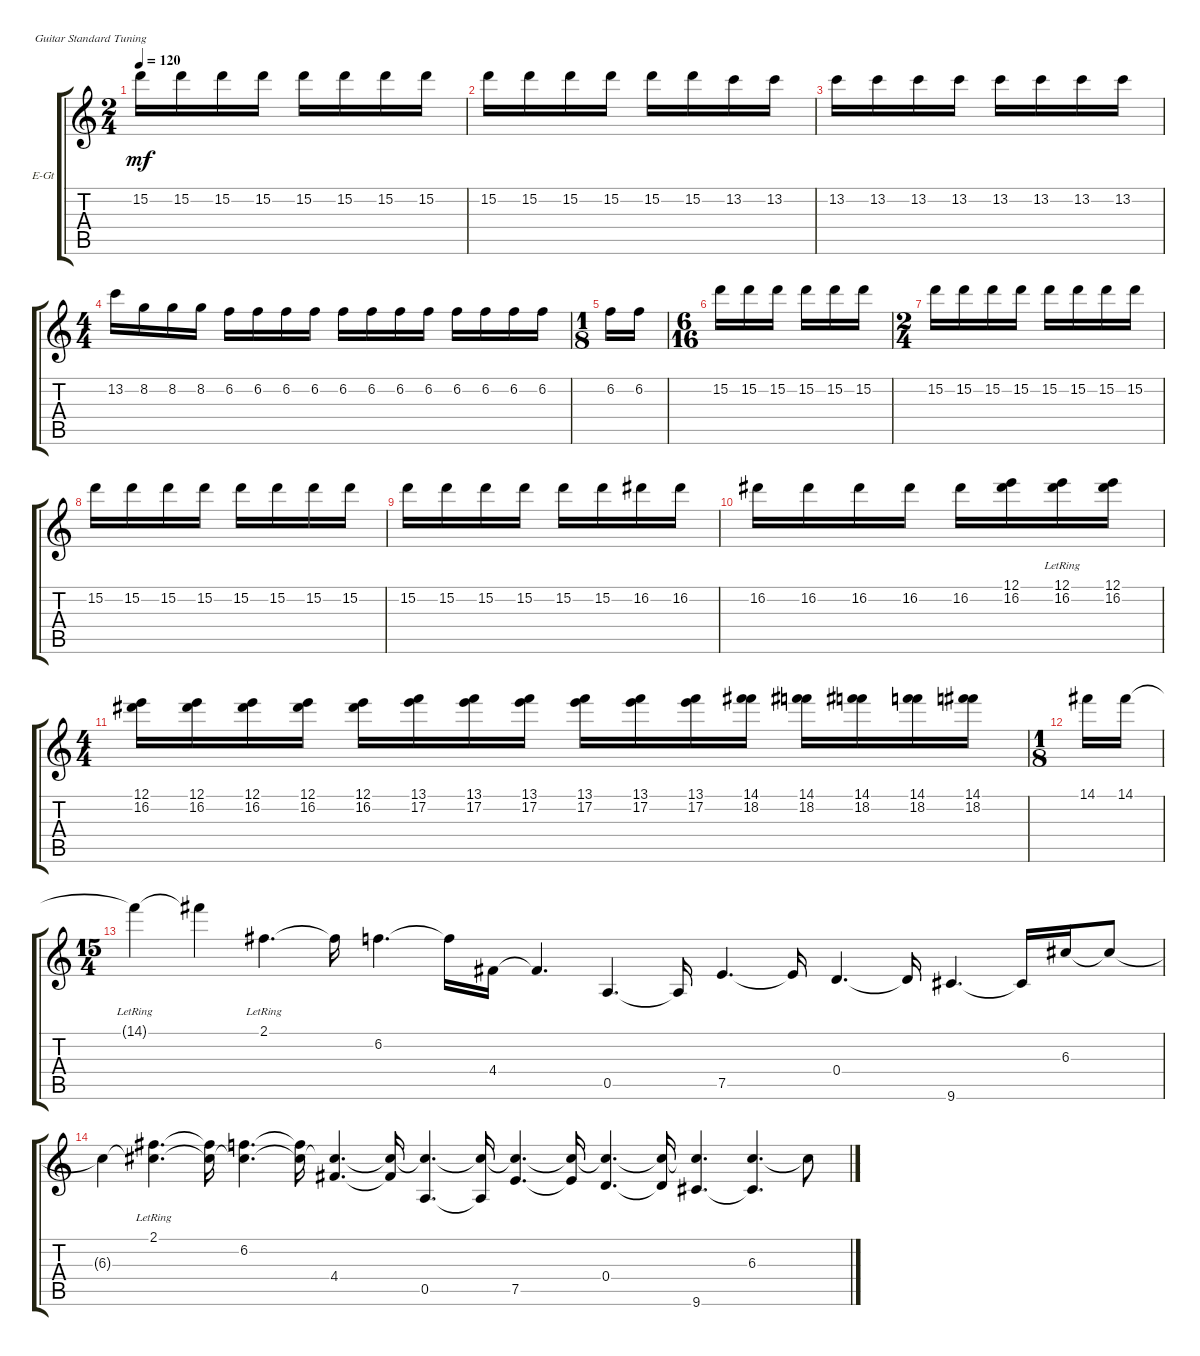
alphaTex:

\defaultSystemsLayout 4
\bracketExtendMode groupsimilarinstruments
\firstSystemTrackNameOrientation horizontal
\otherSystemsTrackNameOrientation horizontal
\track ("Electric Guitar" "E-Gt") {instrument distortionguitar}
\staff {score tabs}
\tuning (E4 B3 G3 D3 A2 E2)
\ts (2 4)
\tempo 120
\clef g2
\ks c
15.2.16{dy mf} 15.2.16 15.2.16 15.2.16 15.2.16 15.2.16 15.2.16 15.2.16 |
15.2.16 15.2.16 15.2.16 15.2.16 15.2.16 15.2.16 13.2.16 13.2.16 |
13.2.16 13.2.16 13.2.16 13.2.16 13.2.16 13.2.16 13.2.16 13.2.16 |
\ts (4 4)
13.2.16 8.2.16 8.2.16 8.2.16 6.2.16 6.2.16 6.2.16 6.2.16 6.2.16 6.2.16 6.2.16 6.2.16 6.2.16 6.2.16 6.2.16 6.2.16 |
\ts (1 8)
6.2.16 6.2.16 |
\ts (6 16)
15.2.16 15.2.16 15.2.16 15.2.16 15.2.16 15.2.16 |
\ts (2 4)
15.2.16 15.2.16 15.2.16 15.2.16 15.2.16 15.2.16 15.2.16 15.2.16 |
15.2.16 15.2.16 15.2.16 15.2.16 15.2.16 15.2.16 15.2.16 15.2.16 |
15.2.16 15.2.16 15.2.16 15.2.16 15.2.16 15.2.16 16.2.16 16.2.16 |
16.2.16 16.2.16 16.2.16 16.2.16 16.2.16 (16.2 12.1).16 (16.2{lr} 12.1).16 (12.1 16.2).16 |
\ts (4 4)
(12.1 16.2).16 (12.1 16.2).16 (16.2 12.1).16 (16.2 12.1).16 (16.2 12.1).16 (17.2 13.1).16 (17.2 13.1).16 (17.2 13.1).16 (17.2 13.1).16 (17.2 13.1).16 (17.2 13.1).16 (18.2 14.1).16 (18.2 14.1).16 (18.2 14.1).16 (14.1 18.2).16 (14.1 18.2).16 |
\ts (1 8)
14.1.16 14.1.16 |
\ts (15 4)
14.1{lr t}.4 14.1{t}.4 2.1{lr}.4{d} 2.1{t}.16 6.2.4{d} 6.2{t}.16 4.4.16 4.4{t}.4{d} 0.5.4{d} 0.5{t}.16 7.5.4{d} 7.5{t}.16 0.4.4{d} 0.4{t}.16 9.6.4{d} 9.6{t}.16 6.3.16 6.3{t}.8 |
6.3{t}.4 (2.1{lr} 6.3{t}).4{d} (2.1{t} 6.3{t}).16 (6.2 6.3{t}).4{d} (6.2{t} 6.3{t}).16 (4.4 6.3{t}).4{d} (4.4{t} 6.3{t}).16 (0.5 6.3{t}).4{d} (0.5{t} 6.3{t}).16 (6.3{t} 7.5).4{d} (6.3{t} 7.5{t}).16 (6.3{t} 0.4).4{d} (6.3{t} 0.4{t}).16 (6.3{t} 9.6).4{d} (6.3 9.6{t}).4{d} 6.3{t}.8
